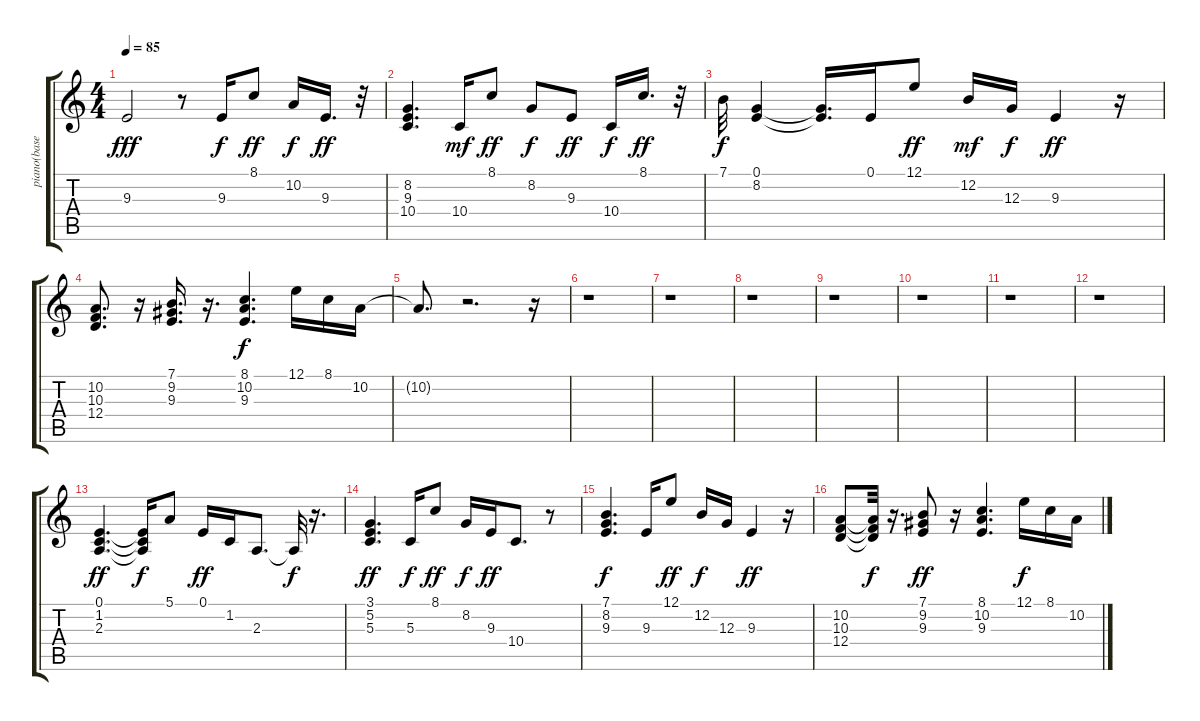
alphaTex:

\track ("piano(base)" "piano(base") {instrument brightacousticpiano}
\staff {score tabs}
\tuning (E4 B3 G3 D3 A2 E2) {hide}
\ts (4 4)
\tempo 85
\clef g2
\ks c
9.3.2{dy fff} r.8 9.3.16{dy f} 8.1.8{dy ff} 10.2.16{dy f} 9.3.16{d dy ff} r.32 |
(8.2 9.3 10.4).4{d} 10.4.16{dy mf} 8.1.8{dy ff} 8.2.8{dy f} 9.3.8{dy ff} 10.4.16{dy f} 8.1.16{d dy ff} r.32 |
7.1.32{dy f} (0.1 8.2).4 (0.1{t} 8.2{t}).16{d} 0.1.16 12.1.8{dy ff} 12.2.16{dy mf} 12.3.16{dy f} 9.3.4{dy ff} r.16 |
(10.2 10.3 12.4).8{d} r.16 (7.1 9.2 9.3).16{d} r.16{d} (8.1 10.2 9.3).4{d dy f} 12.1.16 8.1.16 10.2.16 |
10.2{t}.8{d} r.2{d} r.16 |
r.1 |
r.1 |
r.1 |
r.1 |
r.1 |
r.1 |
r.1 |
(0.1 1.2 2.3).4{d dy ff} (0.1{t} 1.2{t} 2.3{t}).16{dy f} 5.1.8 0.1.16{dy ff} 1.2.16 2.3.8{d} 2.3{t}.32{dy f} r.16{d} |
(3.1 5.2 5.3).4{d dy ff} 5.3.16{dy f} 8.1.8{dy ff} 8.2.16{dy f} 9.3.16{dy ff} 10.4.8{d} r.8 |
(7.1 8.2 9.3).4{d dy f} 9.3.16 12.1.8{dy ff} 12.2.16{dy f} 12.3.16 9.3.4{dy ff} r.16 |
(10.2 10.3 12.4).8 (10.2{t} 10.3{t} 12.4{t}).32{dy f} r.16{d} (7.1 9.2 9.3).8{dy ff} r.16 (8.1 10.2 9.3).4{d} 12.1.16{dy f} 8.1.16 10.2.16
